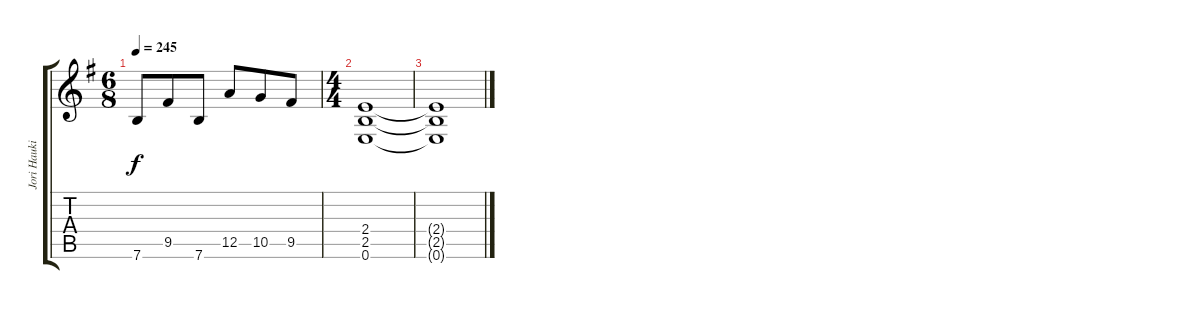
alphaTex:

\track ("Jori Haukio (guitar)" "Jori Hauki") {instrument distortionguitar}
\staff {score tabs}
\tuning (E4 B3 G3 D3 A2 E2) {hide}
\ts (6 8)
\tempo 245
\clef g2
\ks eminor
7.6.8{dy f} 9.5.8 7.6.8 12.5.8 10.5.8 9.5.8 |
\ts (4 4)
(2.4 2.5 0.6).1 |
(2.4{t} 2.5{t} 0.6{t}).1
